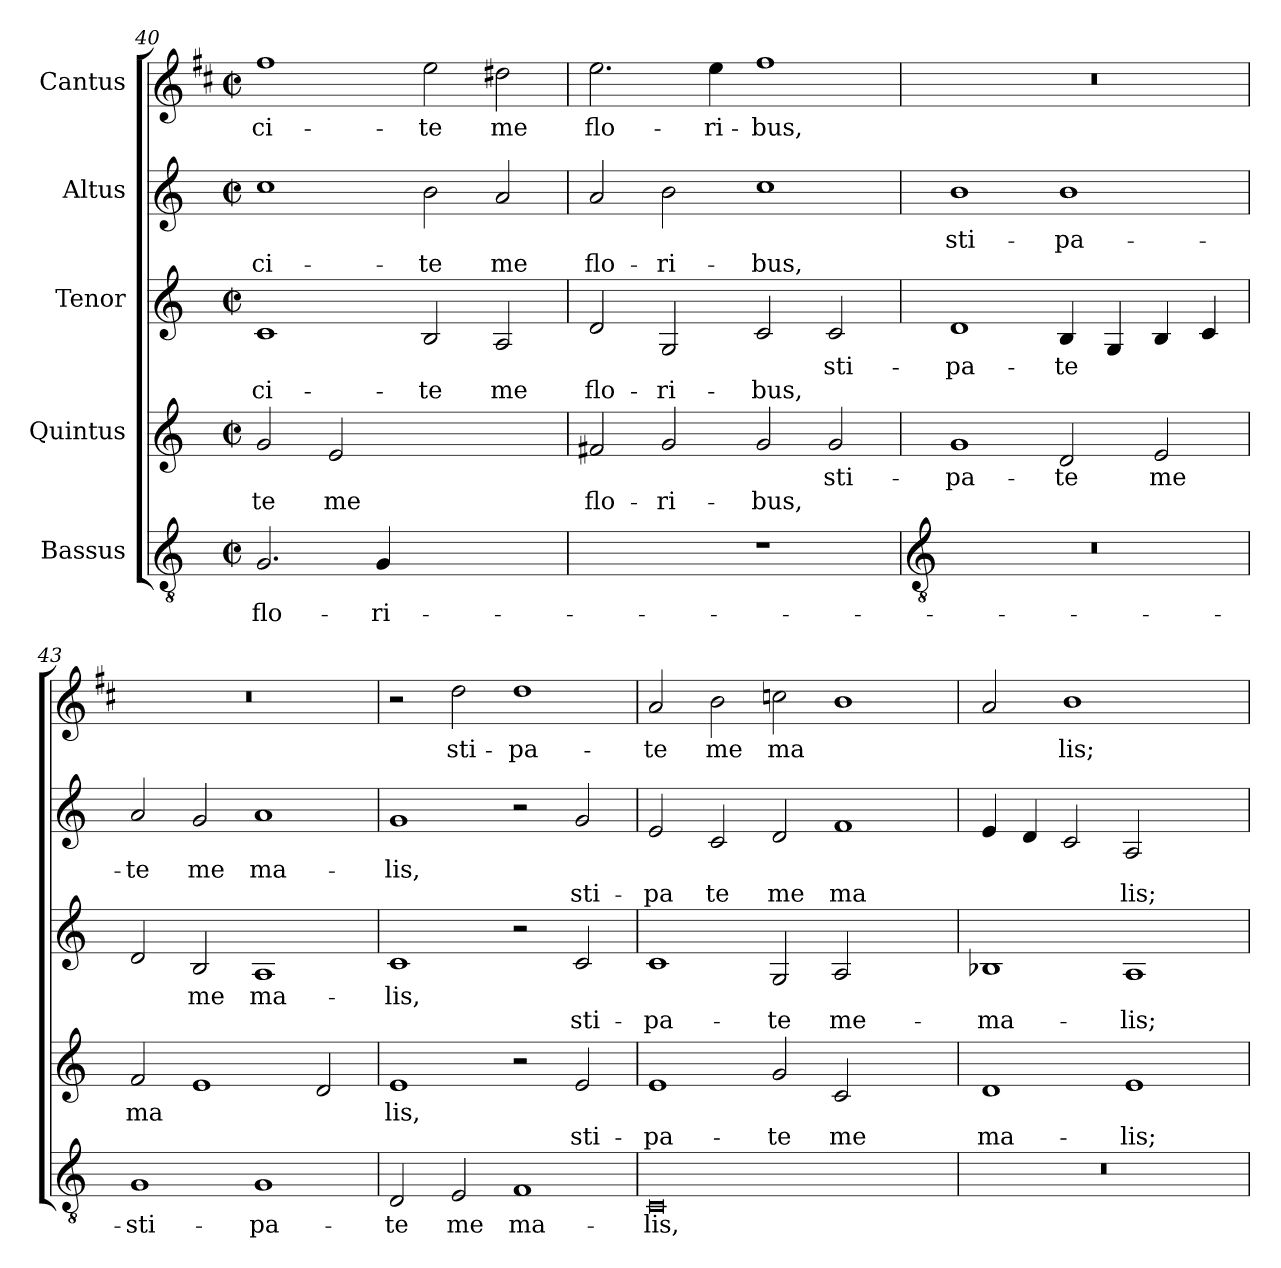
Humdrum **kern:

**kern	**text	**kern	**text	**text	**kern	**text	**text	**kern	**text	**text	**kern	**text
*part5	*part5	*part4	*part4	*part4	*part3	*part3	*part3	*part2	*part2	*part2	*part1	*part1
*staff5	*staff5	*staff4	*staff4	*staff4	*staff3	*staff3	*staff3	*staff2	*staff2	*staff2	*staff1	*staff1
*I"Bassus	*	*I"Quintus	*	*	*I"Tenor	*	*	*I"Altus	*	*	*I"Cantus	*
*clefGv2	*	*clefG2	*	*	*clefG2	*	*	*clefG2	*	*	*clefG2	*
*	*	*	*	*	*	*	*	*	*	*	*ITrd1c2	*
*k[]	*	*k[]	*	*	*k[]	*	*	*k[]	*	*	*k[]	*
*C:	*	*C:	*	*	*C:	*	*	*C:	*	*	*C:	*
*M4/2	*	*M4/2	*	*	*M4/2	*	*	*M4/2	*	*	*M4/2	*
*met(c|)	*	*met(c|)	*	*	*met(c|)	*	*	*met(c|)	*	*	*met(c|)	*
=40	=40	=40	=40	=40	=40	=40	=40	=40	=40	=40	=40	=40
!	!LO:LY:b	!	!	!LO:LY:b	!	!	!LO:LY:b	!	!	!LO:LY:b	!	!LO:LY:b
2.G	flo-	2g	.	-te	1c	.	-ci-	1cc	.	-ci-	1ee	-ci-
!	!	!	!	!LO:LY:b	!	!	!	!	!	!	!	!
.	.	2e	.	me	.	.	.	.	.	.	.	.
!	!LO:LY:b	!	!	!	!	!	!	!	!	!	!	!
4G	-ri-	.	.	.	.	.	.	.	.	.	.	.
!	!LO:LY:b	!	!	!	!	!	!LO:LY:b	!	!	!LO:LY:b	!	!LO:LY:b
[1Cyy	-bus,	1ryy	.	.	2B	.	-te	2b	.	-te	2dd	-te
!	!	!	!	!	!	!	!LO:LY:b	!	!	!LO:LY:b	!	!LO:LY:b
.	.	.	.	.	2A	.	me	2a	.	me	2cc#X	me
!!LO:LB:g=z
=41	=41	=41	=41	=41	=41	=41	=41	=41	=41	=41	=41	=41
!	!	!	!	!LO:LY:b	!	!	!LO:LY:b	!	!	!LO:LY:b	!	!LO:LY:b
2.Cyy_	.	2f#X	.	flo-	2d	.	flo-	2a	.	flo-	2.dd	flo-
!	!	!	!	!LO:LY:b	!	!	!LO:LY:b	!	!	!LO:LY:b	!	!
.	.	2g	.	-ri-	2G	.	-ri-	2b	.	-ri-	.	.
!	!	!	!	!	!	!	!	!	!	!	!	!LO:LY:b
4Cyy]	.	.	.	.	.	.	.	.	.	.	4dd	-ri-
!	!	!	!	!LO:LY:b	!	!	!LO:LY:b	!	!	!LO:LY:b	!	!LO:LY:b
1r	.	2g	.	-bus,	2c	.	-bus,	1cc	.	-bus,	1ee	-bus,
!	!	!	!LO:LY:b	!	!	!LO:LY:b	!	!	!	!	!	!
.	.	2g	sti-	.	2c	sti-	.	.	.	.	.	.
!!LO:LB:g=z
=42	=42	=42	=42	=42	=42	=42	=42	=42	=42	=42	=42	=42
*clefGv2	*	*	*	*	*	*	*	*	*	*	*	*
!	!	!	!LO:LY:b	!	!	!LO:LY:b	!	!	!LO:LY:b	!	!	!
0r	.	1g	-pa-	.	1d	-pa-	.	1b	sti-	.	0r	.
!	!	!	!LO:LY:b	!	!	!LO:LY:b	!	!	!LO:LY:b	!	!	!
.	.	2d	-te	.	4B	-te	.	1b	-pa-	.	.	.
.	.	.	.	.	4G	.	.	.	.	.	.	.
!	!	!	!LO:LY:b	!	!	!	!	!	!	!	!	!
.	.	2e	me	.	4B	.	.	.	.	.	.	.
.	.	.	.	.	4c	.	.	.	.	.	.	.
=43	=43	=43	=43	=43	=43	=43	=43	=43	=43	=43	=43	=43
!	!LO:LY:b	!	!LO:LY:b	!	!	!	!	!	!LO:LY:b	!	!	!
1G	sti-	2f	ma	.	2d	.	.	2a	-te	.	0r	.
!	!	!	!	!	!	!LO:LY:b	!	!	!LO:LY:b	!	!	!
.	.	1e	.	.	2B	me	.	2g	me	.	.	.
!	!LO:LY:b	!	!	!	!	!LO:LY:b	!	!	!LO:LY:b	!	!	!
1G	-pa-	.	.	.	1A	ma-	.	1a	ma-	.	.	.
.	.	2d	.	.	.	.	.	.	.	.	.	.
=44	=44	=44	=44	=44	=44	=44	=44	=44	=44	=44	=44	=44
!	!LO:LY:b	!	!LO:LY:b	!	!	!LO:LY:b	!	!	!LO:LY:b	!	!	!
2D	-te	1e	lis,	.	1c	-lis,	.	1g	-lis,	.	2r	.
!	!LO:LY:b	!	!	!	!	!	!	!	!	!	!	!LO:LY:b
2E	me	.	.	.	.	.	.	.	.	.	2cc	sti-
!	!LO:LY:b	!	!	!	!	!	!	!	!	!	!	!LO:LY:b
1F	ma-	2r	.	.	2r	.	.	2r	.	.	1cc	-pa-
!	!	!	!	!LO:LY:b	!	!	!LO:LY:b	!	!	!LO:LY:b	!	!
.	.	2e	.	sti-	2c	.	sti-	2g	.	sti-	.	.
=45	=45	=45	=45	=45	=45	=45	=45	=45	=45	=45	=45	=45
!	!LO:LY:b	!	!	!LO:LY:b	!	!	!LO:LY:b	!	!	!LO:LY:b	!	!LO:LY:b
0C	-lis,	1e	.	-pa-	1c	.	-pa-	2e	.	-pa	2g	-te
!	!	!	!	!	!	!	!	!	!	!LO:LY:b	!	!LO:LY:b
.	.	.	.	.	.	.	.	2c	.	te	2a	me
!	!	!	!	!LO:LY:b	!	!	!LO:LY:b	!	!	!LO:LY:b	!	!LO:LY:b
.	.	2g	.	-te	2G	.	-te	2d	.	me	2b-X	ma
!	!	!	!	!LO:LY:b	!	!	!LO:LY:b	!	!	!LO:LY:b	!	!
.	.	2c	.	me	2A	.	me-	1f	.	ma	1a	.
2ryy	.	2ryy	.	.	2ryy	.	.	.	.	.	.	.
=46	=46	=46	=46	=46	=46	=46	=46	=46	=46	=46	=46	=46
!	!	!	!	!LO:LY:b	!	!	!LO:LY:b	!	!	!	!	!
0r	.	1d	.	ma-	1B-X	.	-ma-	4e	.	.	2g	.
.	.	.	.	.	.	.	.	4d	.	.	.	.
!	!	!	!	!	!	!	!	!	!	!	!	!LO:LY:b
.	.	.	.	.	.	.	.	2c	.	.	1a	lis;
!	!	!	!	!LO:LY:b	!	!	!LO:LY:b	!	!	!LO:LY:b	!	!
.	.	1e	.	-lis;	1A	.	-lis;	2A	.	lis;	.	.
.	.	.	.	.	.	.	.	2ryy	.	.	2ryy	.
=	=	=	=	=	=	=	=	=	=	=	=	=
*-	*-	*-	*-	*-	*-	*-	*-	*-	*-	*-	*-	*-
